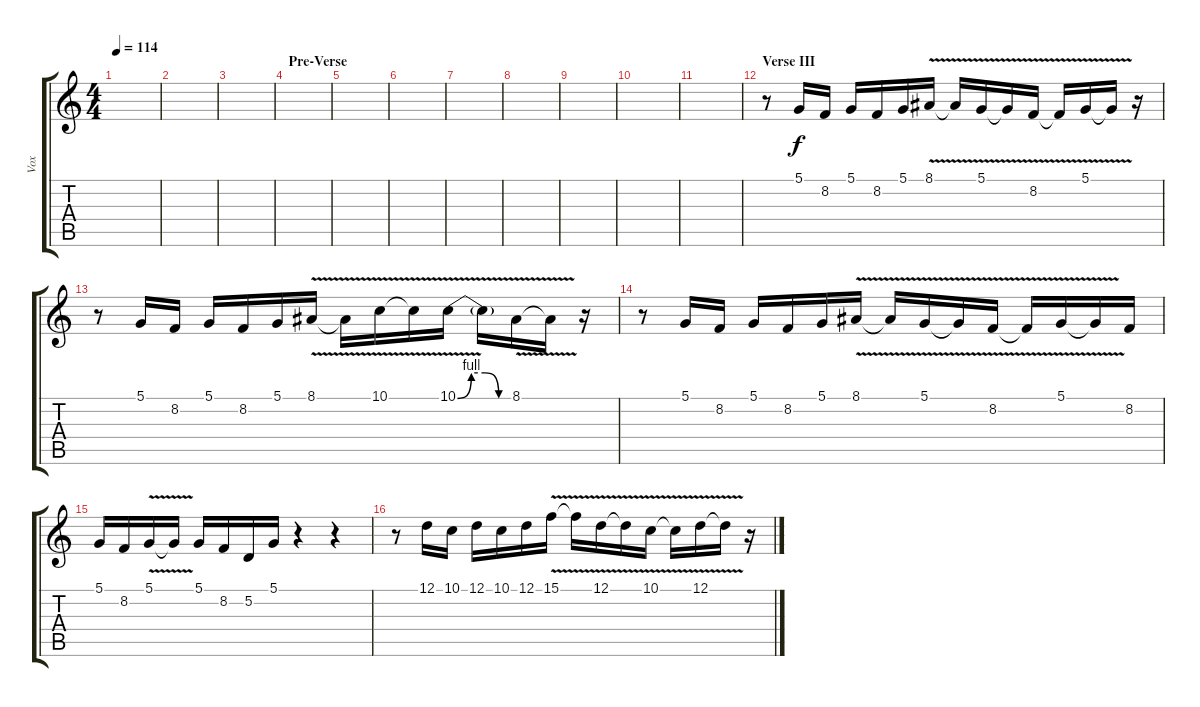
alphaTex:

\track ("Vox" "Vox") {instrument lead2sawtooth}
\staff {score tabs}
\tuning (D4 A3 F3 C3 G2 C2) {hide}
\ts (4 4)
\tempo 114
\clef g2
\ks c
|
|
|
\section ("" "Pre-Verse")
|
|
|
|
|
|
|
|
\section ("" "Verse III")
r.8{volume 16} 5.1.16 8.2.16 5.1.16 8.2.16 5.1.16 8.1{v}.16 8.1{t}.16 5.1{v}.16 5.1{t}.16 8.2{v}.16 8.2{t}.16 5.1{v}.16 5.1{t}.16 r.16 |
r.8 5.1.16 8.2.16 5.1.16 8.2.16 5.1.16 8.1{v}.16 8.1{t}.16 10.1{v}.16 10.1{t}.16 10.1{be (custom 0 0 15 4 30 4 45 0 60 0) v}.16 10.1{t}.16 8.1{v}.16 8.1{t}.16 r.16 |
r.8 5.1.16 8.2.16 5.1.16 8.2.16 5.1.16 8.1{v}.16 8.1{t}.16 5.1{v}.16 5.1{t}.16 8.2{v}.16 8.2{t}.16 5.1{v}.16 5.1{t}.16 8.2.16 |
5.1.16 8.2.16 5.1{v}.16 5.1{t}.16 5.1.16 8.2.16 5.2.16 5.1.16 r.4 r.4 |
r.8 12.1.16 10.1.16 12.1.16 10.1.16 12.1.16 15.1{v}.16 15.1{t}.16 12.1{v}.16 12.1{t}.16 10.1{v}.16 10.1{t}.16 12.1{v}.16 12.1{t}.16 r.16
